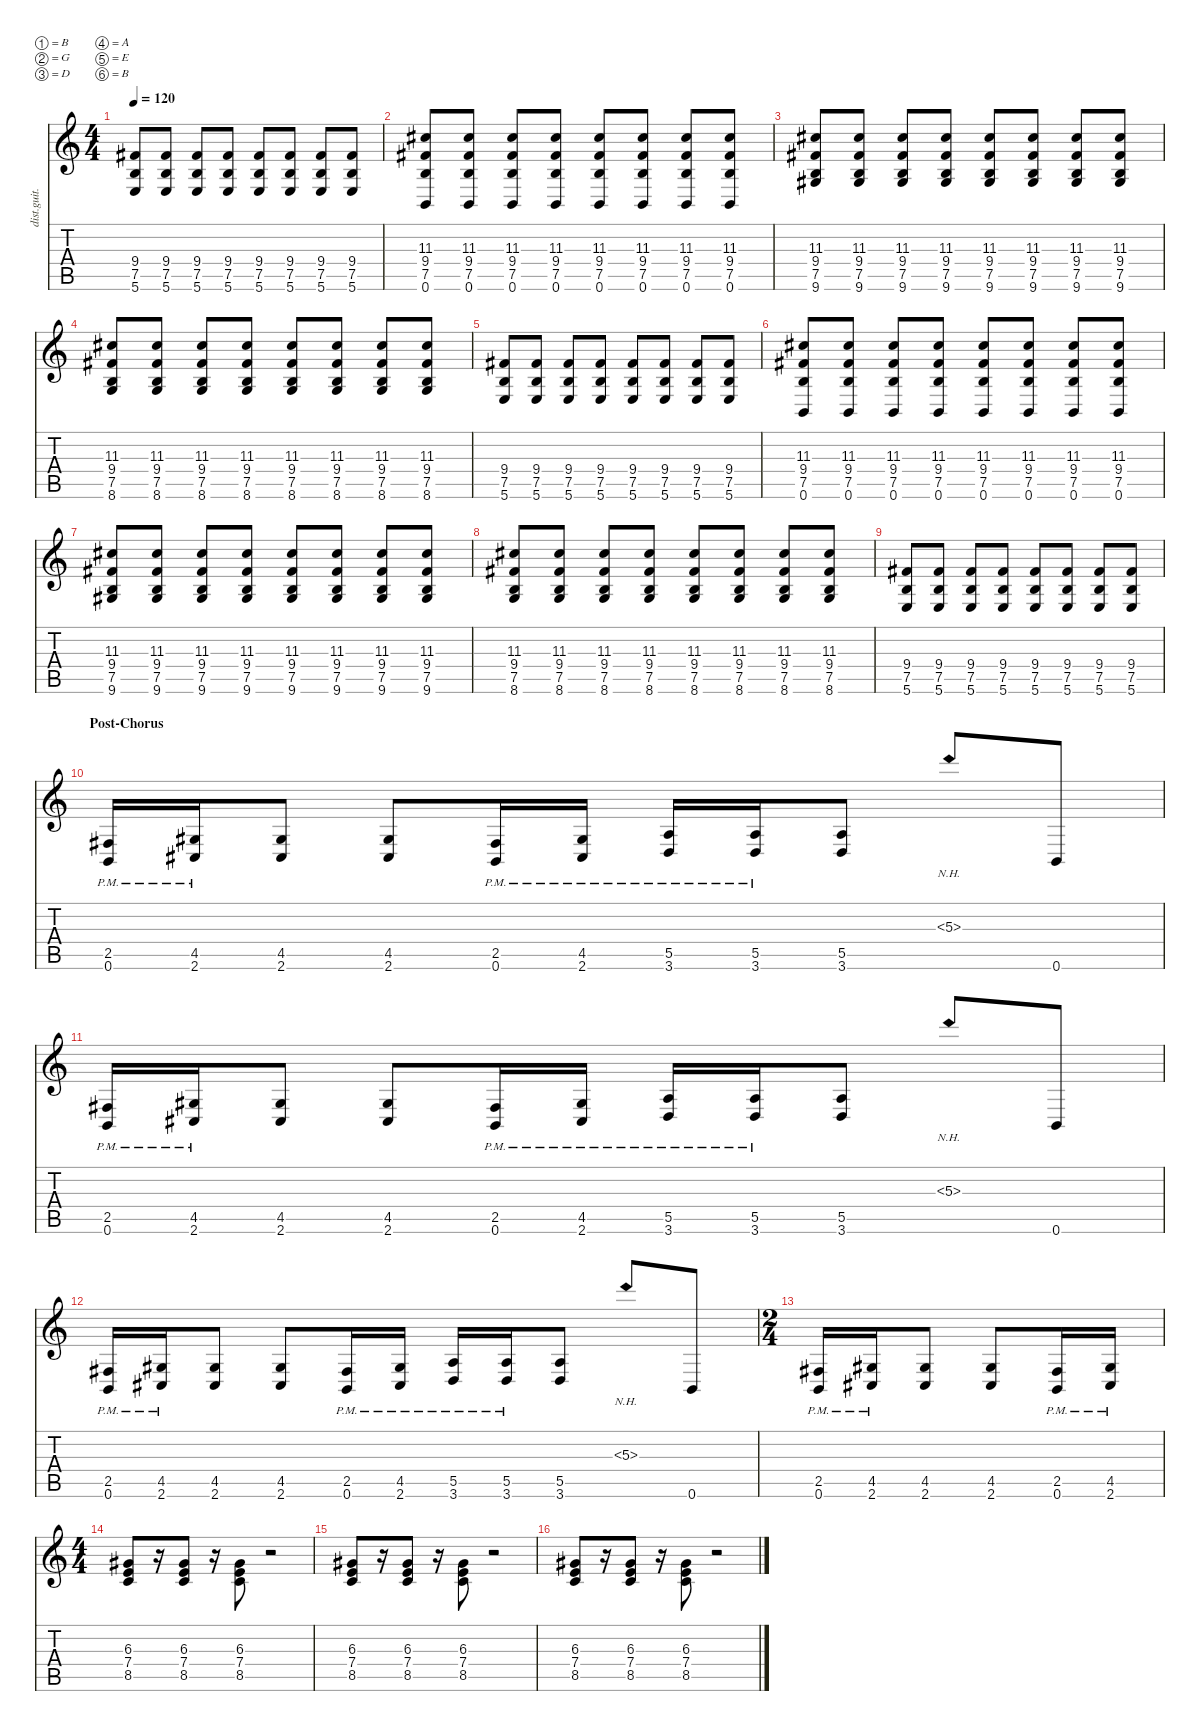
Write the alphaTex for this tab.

\defaultSystemsLayout 4
\hideDynamics
\bracketExtendMode nobrackets
\track ("Distortion Guitar - Petr" "dist.guit.") {instrument distortionguitar}
\staff {score tabs}
\tuning (B3 G3 D3 A2 E2 B1)
\ts (4 4)
\tempo 120
\clef g2
\ks c
(5.6 7.5 9.4{acc #}).8{dy ff beam Up} (5.6 7.5 9.4{acc #}).8{beam Up} (5.6 7.5 9.4{acc #}).8{beam Up} (5.6 7.5 9.4{acc #}).8{beam Up} (5.6 7.5 9.4{acc #}).8{beam Up} (5.6 7.5 9.4{acc #}).8{beam Up} (5.6 7.5 9.4{acc #}).8{beam Up} (5.6 7.5 9.4{acc #}).8{beam Up} |
(7.5 9.4{acc #} 11.3{acc #} 0.6).8{beam Up} (7.5 9.4{acc #} 11.3{acc #} 0.6).8{beam Up} (7.5 9.4{acc #} 11.3{acc #} 0.6).8{beam Up} (7.5 9.4{acc #} 11.3{acc #} 0.6).8{beam Up} (7.5 9.4{acc #} 11.3{acc #} 0.6).8{beam Up} (7.5 9.4{acc #} 11.3{acc #} 0.6).8{beam Up} (7.5 9.4{acc #} 11.3{acc #} 0.6).8{beam Up} (7.5 9.4{acc #} 11.3{acc #} 0.6).8{beam Up} |
(7.5 9.4{acc #} 11.3{acc #} 9.6{acc #}).8{beam Up} (7.5 9.4{acc #} 11.3{acc #} 9.6{acc #}).8{beam Up} (7.5 9.4{acc #} 11.3{acc #} 9.6{acc #}).8{beam Up} (7.5 9.4{acc #} 11.3{acc #} 9.6{acc #}).8{beam Up} (7.5 9.4{acc #} 11.3{acc #} 9.6{acc #}).8{beam Up} (7.5 9.4{acc #} 11.3{acc #} 9.6{acc #}).8{beam Up} (7.5 9.4{acc #} 11.3{acc #} 9.6{acc #}).8{beam Up} (7.5 9.4{acc #} 11.3{acc #} 9.6{acc #}).8{beam Up} |
(7.5 9.4{acc #} 11.3{acc #} 8.6).8{beam Up} (7.5 9.4{acc #} 11.3{acc #} 8.6).8{beam Up} (7.5 9.4{acc #} 11.3{acc #} 8.6).8{beam Up} (7.5 9.4{acc #} 11.3{acc #} 8.6).8{beam Up} (7.5 9.4{acc #} 11.3{acc #} 8.6).8{beam Up} (7.5 9.4{acc #} 11.3{acc #} 8.6).8{beam Up} (7.5 9.4{acc #} 11.3{acc #} 8.6).8{beam Up} (7.5 9.4{acc #} 11.3{acc #} 8.6).8{beam Up} |
(5.6 7.5 9.4{acc #}).8{beam Up} (5.6 7.5 9.4{acc #}).8{beam Up} (5.6 7.5 9.4{acc #}).8{beam Up} (5.6 7.5 9.4{acc #}).8{beam Up} (5.6 7.5 9.4{acc #}).8{beam Up} (5.6 7.5 9.4{acc #}).8{beam Up} (5.6 7.5 9.4{acc #}).8{beam Up} (5.6 7.5 9.4{acc #}).8{beam Up} |
(7.5 9.4{acc #} 11.3{acc #} 0.6).8{beam Up} (7.5 9.4{acc #} 11.3{acc #} 0.6).8{beam Up} (7.5 9.4{acc #} 11.3{acc #} 0.6).8{beam Up} (7.5 9.4{acc #} 11.3{acc #} 0.6).8{beam Up} (7.5 9.4{acc #} 11.3{acc #} 0.6).8{beam Up} (7.5 9.4{acc #} 11.3{acc #} 0.6).8{beam Up} (7.5 9.4{acc #} 11.3{acc #} 0.6).8{beam Up} (7.5 9.4{acc #} 11.3{acc #} 0.6).8{beam Up} |
(7.5 9.4{acc #} 11.3{acc #} 9.6{acc #}).8{beam Up} (7.5 9.4{acc #} 11.3{acc #} 9.6{acc #}).8{beam Up} (7.5 9.4{acc #} 11.3{acc #} 9.6{acc #}).8{beam Up} (7.5 9.4{acc #} 11.3{acc #} 9.6{acc #}).8{beam Up} (7.5 9.4{acc #} 11.3{acc #} 9.6{acc #}).8{beam Up} (7.5 9.4{acc #} 11.3{acc #} 9.6{acc #}).8{beam Up} (7.5 9.4{acc #} 11.3{acc #} 9.6{acc #}).8{beam Up} (7.5 9.4{acc #} 11.3{acc #} 9.6{acc #}).8{beam Up} |
(7.5 9.4{acc #} 11.3{acc #} 8.6).8{beam Up} (7.5 9.4{acc #} 11.3{acc #} 8.6).8{beam Up} (7.5 9.4{acc #} 11.3{acc #} 8.6).8{beam Up} (7.5 9.4{acc #} 11.3{acc #} 8.6).8{beam Up} (7.5 9.4{acc #} 11.3{acc #} 8.6).8{beam Up} (7.5 9.4{acc #} 11.3{acc #} 8.6).8{beam Up} (7.5 9.4{acc #} 11.3{acc #} 8.6).8{beam Up} (7.5 9.4{acc #} 11.3{acc #} 8.6).8{beam Up} |
(5.6 7.5 9.4{acc #}).8{beam Up} (5.6 7.5 9.4{acc #}).8{beam Up} (5.6 7.5 9.4{acc #}).8{beam Up} (5.6 7.5 9.4{acc #}).8{beam Up} (5.6 7.5 9.4{acc #}).8{beam Up} (5.6 7.5 9.4{acc #}).8{beam Up} (5.6 7.5 9.4{acc #}).8{beam Up} (5.6 7.5 9.4{acc #}).8{beam Up} |
\section ("" "Post-Chorus")
(0.6{pm} 2.5{pm acc #}).16{beam Up} (2.6{pm acc #} 4.5{pm acc #}).16{beam Up} (2.6{acc #} 4.5{acc #}).8{beam Up} (2.6{acc #} 4.5{acc #}).8{beam Up} (0.6{pm} 2.5{pm acc #}).16{beam Up} (2.6{pm acc #} 4.5{pm acc #}).16{beam Up} (3.6{pm} 5.5{pm}).16{beam Up} (3.6{pm} 5.5{pm}).16{beam Up} (3.6 5.5).8{beam Up} 5.3{nh}.8{beam Up} 0.6.8{beam Up} |
(0.6{pm} 2.5{pm acc #}).16{beam Up} (2.6{pm acc #} 4.5{pm acc #}).16{beam Up} (2.6{acc #} 4.5{acc #}).8{beam Up} (2.6{acc #} 4.5{acc #}).8{beam Up} (0.6{pm} 2.5{pm acc #}).16{beam Up} (2.6{pm acc #} 4.5{pm acc #}).16{beam Up} (3.6{pm} 5.5{pm}).16{beam Up} (3.6{pm} 5.5{pm}).16{beam Up} (3.6 5.5).8{beam Up} 5.3{nh}.8{beam Up} 0.6.8{beam Up} |
(0.6{pm} 2.5{pm acc #}).16{beam Up} (2.6{pm acc #} 4.5{pm acc #}).16{beam Up} (2.6{acc #} 4.5{acc #}).8{beam Up} (2.6{acc #} 4.5{acc #}).8{beam Up} (0.6{pm} 2.5{pm acc #}).16{beam Up} (2.6{pm acc #} 4.5{pm acc #}).16{beam Up} (3.6{pm} 5.5{pm}).16{beam Up} (3.6{pm} 5.5{pm}).16{beam Up} (3.6 5.5).8{beam Up} 5.3{nh}.8{beam Up} 0.6.8{beam Up} |
\ts (2 4)
\beaming (8 2 2)
(0.6{pm} 2.5{pm acc #}).16{beam Up} (2.6{pm acc #} 4.5{pm acc #}).16{beam Up} (2.6{acc #} 4.5{acc #}).8{beam Up} (2.6{acc #} 4.5{acc #}).8{beam Up} (0.6{pm} 2.5{pm acc #}).16{beam Up} (2.6{pm acc #} 4.5{pm acc #}).16{beam Up} |
\ts (4 4)
\beaming (8 2 2 2 2)
(7.4 8.5 6.3{acc #}).8{beam Up} r.16{beam Up} (7.4 8.5 6.3{acc #}).8{beam Up} r.16{beam Down} (7.4 8.5 6.3{acc #}).8{beam Up} r.2{beam Down} |
(7.4 8.5 6.3{acc #}).8{beam Up} r.16{beam Up} (7.4 8.5 6.3{acc #}).8{beam Up} r.16{beam Down} (7.4 8.5 6.3{acc #}).8{beam Up} r.2{beam Down} |
(7.4 8.5 6.3{acc #}).8{beam Up} r.16{beam Up} (7.4 8.5 6.3{acc #}).8{beam Up} r.16{beam Down} (7.4 8.5 6.3{acc #}).8{beam Up} r.2{beam Down}
